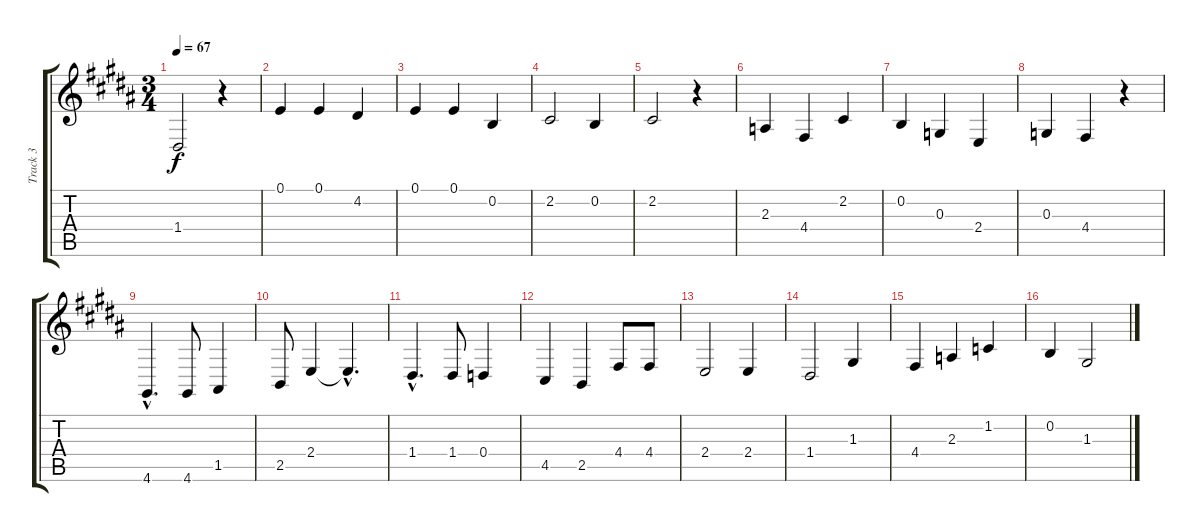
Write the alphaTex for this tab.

\track ("Track 3" "Track 3") {instrument flute}
\staff {score tabs}
\tuning (E4 B3 G3 D3 A2 E2) {hide}
\ts (3 4)
\tempo 67
\clef g2
\ks b
1.4.2{dy f} r.4 |
0.1.4 0.1.4 4.2.4 |
0.1.4 0.1.4 0.2.4 |
2.2.2 0.2.4 |
2.2.2 r.4 |
2.3.4 4.4.4 2.2.4 |
0.2.4 0.3.4 2.4.4 |
0.3.4 4.4.4 r.4 |
4.6{hac}.4{d} 4.6.8 1.5.4 |
2.5.8 2.4.4 2.4{hac t}.4{d} |
1.4{hac}.4{d} 1.4.8 0.4.4 |
4.5.4 2.5.4 4.4.8 4.4.8 |
2.4.2 2.4.4 |
1.4.2 1.3.4 |
4.4.4 2.3.4 1.2.4 |
0.2.4 1.3.2
